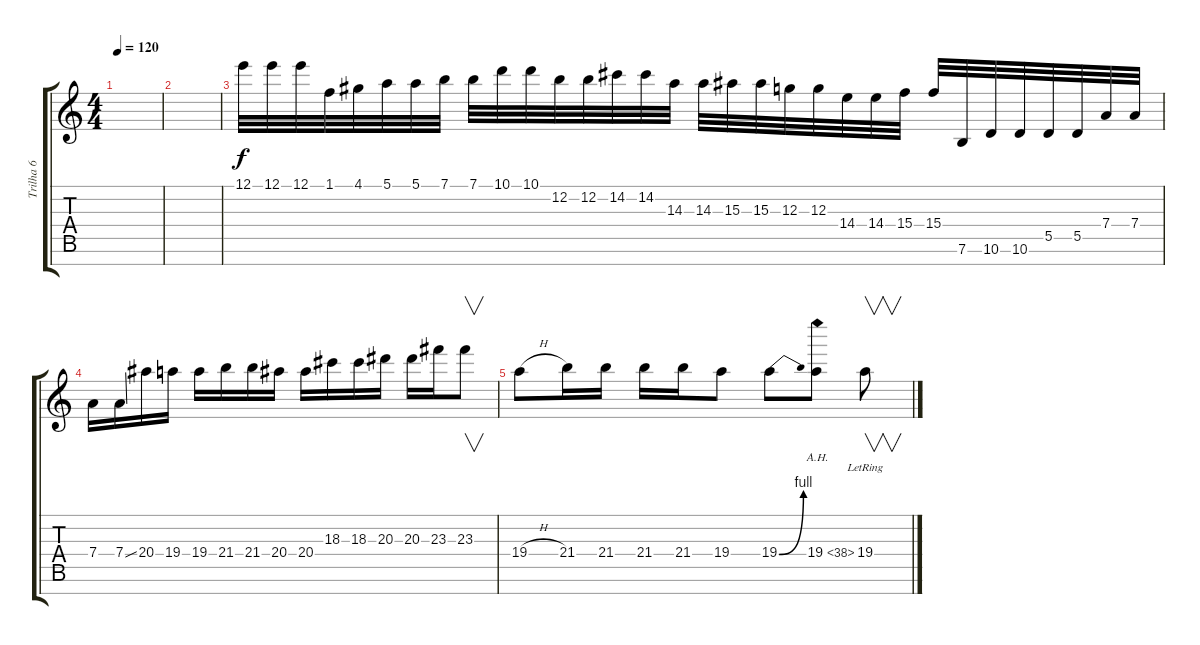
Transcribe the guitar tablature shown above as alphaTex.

\track ("Trilha 6" "Trilha 6") {instrument distortionguitar}
\staff {score tabs}
\tuning (E4 B3 G3 D3 A2 E2 B1) {hide}
\ts (4 4)
\tempo 120
\clef g2
\ks c
|
|
12.1.32 12.1.32 12.1.32 1.1.32 4.1.32 5.1.32 5.1.32 7.1.32 7.1.32 10.1.32 10.1.32 12.2.32 12.2.32 14.2.32 14.2.32 14.3.32 14.3.32 15.3.32 15.3.32 12.3.32 12.3.32 14.4.32 14.4.32 15.4.32 15.4.32 7.6.32 10.6.32 10.6.32 5.5.32 5.5.32 7.4.32 7.4.32 |
7.4.16 7.4{ss}.16 20.4.16 19.4.16 19.4.16 21.4.16 21.4.16 20.4.16 20.4.16 18.3.16 18.3.16 20.3.16 20.3.16 23.3.16 23.3.8{v} |
19.4{h}.8 21.4.16 21.4.16 21.4.16 21.4.16 19.4.8 19.4{be (bend 0 0 60 4)}.8 19.4{ah 19}.8 19.4{lr}.8{v}
